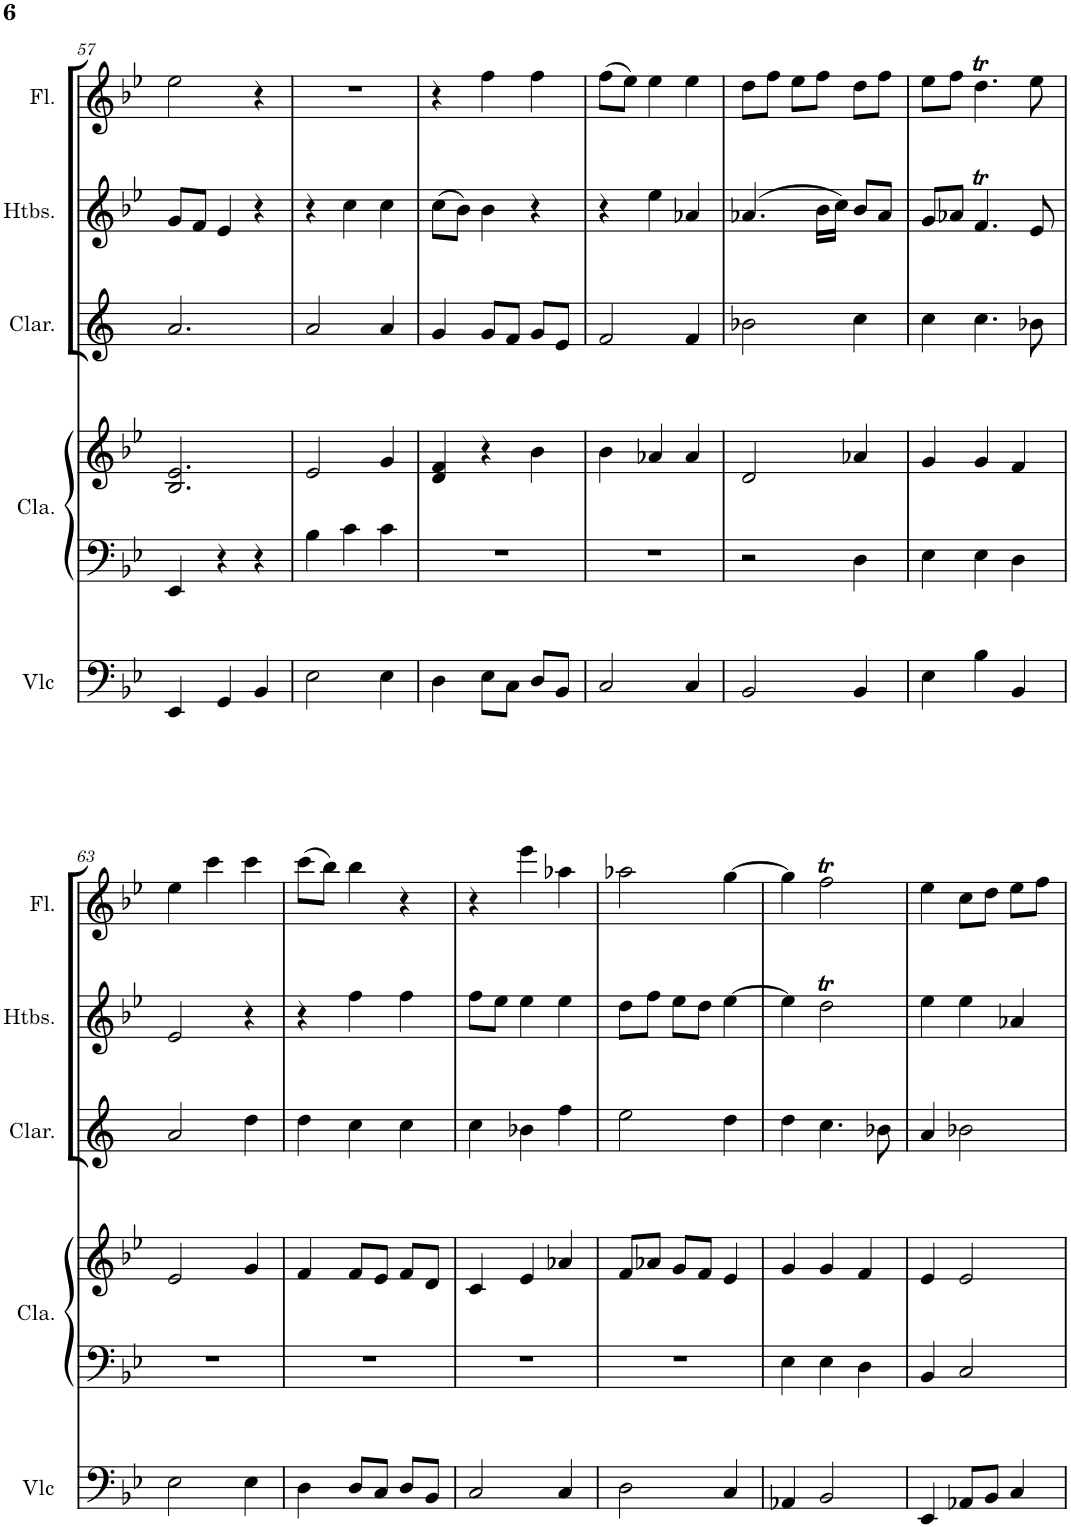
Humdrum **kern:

**kern	**kern	**kern	**kern	**kern	**kern
*part5	*part4	*part4	*part3	*part2	*part1
*staff6	*staff5	*staff4	*staff3	*staff2	*staff1
*I"Violoncelle	*I"Clavecin	*	*I"Clarinette	*I"Hautbois	*I"Flûte
*I'Vlc	*I'Cla.	*	*I'Clar.	*I'Htbs.	*I'Fl.
!!LO:PB:g=z
*clefF4	*clefF4	*clefG2	*clefG2	*clefG2	*clefG2
*	*	*	*Trd1c2	*	*
*k[b-e-]	*k[b-e-]	*k[b-e-]	*k[]	*k[b-e-]	*k[b-e-]
*M3/4	*M3/4	*M3/4	*M3/4	*M3/4	*M3/4
=57	=57	=57	=57	=57	=57
4EE-/	4EE-/	2.B-/ 2.e-/	2.a/	8g/L	2ee-\
.	.	.	.	8f/J	.
4GG/	4r	.	.	4e-/	.
4BB-/	4r	.	.	4r	4r
=58	=58	=58	=58	=58	=58
2E-\	4B-\	2e-/	2a/	4r	2.r
.	4c\	.	.	4cc\	.
4E-\	4c\	4g/	4a/	4cc\	.
=59	=59	=59	=59	=59	=59
4D\	2.r	4d/ 4f/	4g/	(8cc\L	4r
.	.	.	.	8b-\J)	.
8E-\L	.	4r	8g/L	4b-\	4ff\
8C\J	.	.	8f/J	.	.
8D/L	.	4b-\	8g/L	4r	4ff\
8BB-/J	.	.	8e/J	.	.
=60	=60	=60	=60	=60	=60
2C/	2.r	4b-\	2f/	4r	(8ff\L
.	.	.	.	.	8ee-\J)
.	.	4a-X/	.	4ee-\	4ee-\
4C/	.	4a-/	4f/	4a-X/	4ee-\
=61	=61	=61	=61	=61	=61
2BB-/	2r	2d/	2b-X\	(4.a-X/	8dd\L
.	.	.	.	.	8ff\J
.	.	.	.	.	8ee-\L
.	.	.	.	16b-\LL	8ff\J
.	.	.	.	16cc\JJ)	.
4BB-/	4D\	4a-X/	4cc\	8b-/L	8dd\L
.	.	.	.	8a-/J	8ff\J
=62	=62	=62	=62	=62	=62
4E-\	4E-\	4g/	4cc\	8g/L	8ee-\L
.	.	.	.	8a-X/J	8ff\J
4B-\	4E-\	4g/	4.cc\	4.fT/	4.ddt\
4BB-/	4D\	4f/	.	.	.
.	.	.	8b-X\	8e-/	8ee-\
!!LO:LB:g=z
=63	=63	=63	=63	=63	=63
2E-\	2.r	2e-/	2a/	2e-/	4ee-\
.	.	.	.	.	4ccc\
4E-\	.	4g/	4dd\	4r	4ccc\
=64	=64	=64	=64	=64	=64
4D\	2.r	4f/	4dd\	4r	(8ccc\L
.	.	.	.	.	8bb-\J)
8D/L	.	8f/L	4cc\	4ff\	4bb-\
8C/J	.	8e-/J	.	.	.
8D/L	.	8f/L	4cc\	4ff\	4r
8BB-/J	.	8d/J	.	.	.
=65	=65	=65	=65	=65	=65
2C/	2.r	4c/	4cc\	8ff\L	4r
.	.	.	.	8ee-\J	.
.	.	4e-/	4b-X\	4ee-\	4eee-\
4C/	.	4a-X/	4ff\	4ee-\	4aa-X\
=66	=66	=66	=66	=66	=66
2D\	2.r	8f/L	2ee\	8dd\L	2aa-X\
.	.	8a-X/J	.	8ff\J	.
.	.	8g/L	.	8ee-\L	.
.	.	8f/J	.	8dd\J	.
4C/	.	4e-/	4dd\	[4ee-\	[4gg\
=67	=67	=67	=67	=67	=67
4AA-X/	4E-\	4g/	4dd\	4ee-\]	4gg\]
2BB-/	4E-\	4g/	4.cc\	2ddt\	2ffT\
.	4D\	4f/	.	.	.
.	.	.	8b-X\	.	.
=68	=68	=68	=68	=68	=68
4EE-/	4BB-/	4e-/	4a/	4ee-\	4ee-\
8AA-X/L	2C/	2e-/	2b-X\	4ee-\	8cc\L
8BB-/J	.	.	.	.	8dd\J
4C/	.	.	.	4a-X/	8ee-\L
.	.	.	.	.	8ff\J
=	=	=	=	=	=
*-	*-	*-	*-	*-	*-
